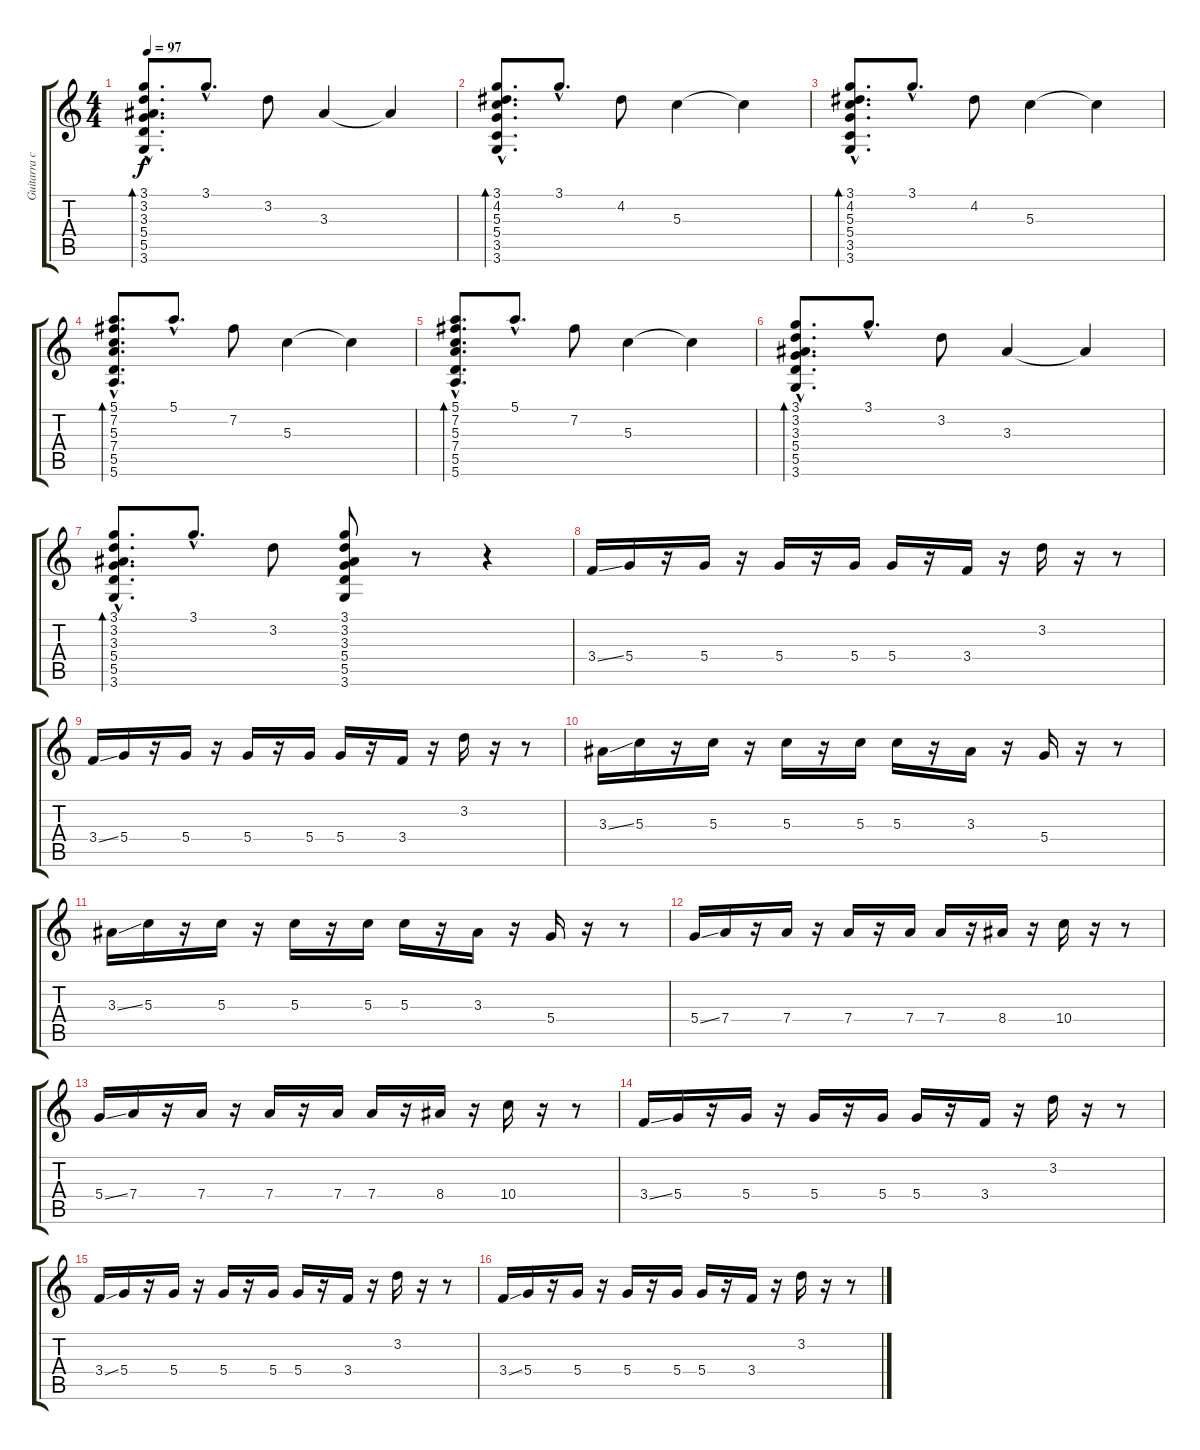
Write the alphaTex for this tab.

\track ("Guitarra con distor" "Guitarra c") {instrument electricguitarmuted}
\staff {score tabs}
\tuning (E4 B3 G3 D3 A2 E2) {hide}
\ts (4 4)
\tempo 97
\clef g2
\ks c
(3.1{hac} 3.2{hac} 3.3{hac} 5.4{hac} 5.5{hac} 3.6{hac}).8{d bd 240 dy f} 3.1{hac}.8{d} 3.2.8 3.3.4 3.3{t}.4 |
(3.1{hac} 4.2{hac} 5.3{hac} 5.4{hac} 3.5{hac} 3.6{hac}).8{d bd 240} 3.1{hac}.8{d} 4.2.8 5.3.4 5.3{t}.4 |
(3.1{hac} 4.2{hac} 5.3{hac} 5.4{hac} 3.5{hac} 3.6{hac}).8{d bd 240} 3.1{hac}.8{d} 4.2.8 5.3.4 5.3{t}.4 |
(5.1{hac} 7.2{hac} 5.3{hac} 7.4{hac} 5.5{hac} 5.6{hac}).8{d bd 240} 5.1{hac}.8{d} 7.2.8 5.3.4 5.3{t}.4 |
(5.1{hac} 7.2{hac} 5.3{hac} 7.4{hac} 5.5{hac} 5.6{hac}).8{d bd 240} 5.1{hac}.8{d} 7.2.8 5.3.4 5.3{t}.4 |
(3.1{hac} 3.2{hac} 3.3{hac} 5.4{hac} 5.5{hac} 3.6{hac}).8{d bd 240} 3.1{hac}.8{d} 3.2.8 3.3.4 3.3{t}.4 |
(3.1{hac} 3.2{hac} 3.3{hac} 5.4{hac} 5.5{hac} 3.6{hac}).8{d bd 240} 3.1{hac}.8{d} 3.2.8 (3.1 3.2 3.3 5.4 5.5 3.6).8 r.8 r.4 |
3.4{ss}.16 5.4.16 r.16 5.4.16 r.16 5.4.16 r.16 5.4.16 5.4.16 r.16 3.4.16 r.16 3.2.16 r.16 r.8 |
3.4{ss}.16 5.4.16 r.16 5.4.16 r.16 5.4.16 r.16 5.4.16 5.4.16 r.16 3.4.16 r.16 3.2.16 r.16 r.8 |
3.3{ss}.16 5.3.16 r.16 5.3.16 r.16 5.3.16 r.16 5.3.16 5.3.16 r.16 3.3.16 r.16 5.4.16 r.16 r.8 |
3.3{ss}.16 5.3.16 r.16 5.3.16 r.16 5.3.16 r.16 5.3.16 5.3.16 r.16 3.3.16 r.16 5.4.16 r.16 r.8 |
5.4{ss}.16 7.4.16 r.16 7.4.16 r.16 7.4.16 r.16 7.4.16 7.4.16 r.16 8.4.16 r.16 10.4.16 r.16 r.8 |
5.4{ss}.16 7.4.16 r.16 7.4.16 r.16 7.4.16 r.16 7.4.16 7.4.16 r.16 8.4.16 r.16 10.4.16 r.16 r.8 |
3.4{ss}.16 5.4.16 r.16 5.4.16 r.16 5.4.16 r.16 5.4.16 5.4.16 r.16 3.4.16 r.16 3.2.16 r.16 r.8 |
3.4{ss}.16 5.4.16 r.16 5.4.16 r.16 5.4.16 r.16 5.4.16 5.4.16 r.16 3.4.16 r.16 3.2.16 r.16 r.8 |
3.4{ss}.16 5.4.16 r.16 5.4.16 r.16 5.4.16 r.16 5.4.16 5.4.16 r.16 3.4.16 r.16 3.2.16 r.16 r.8
